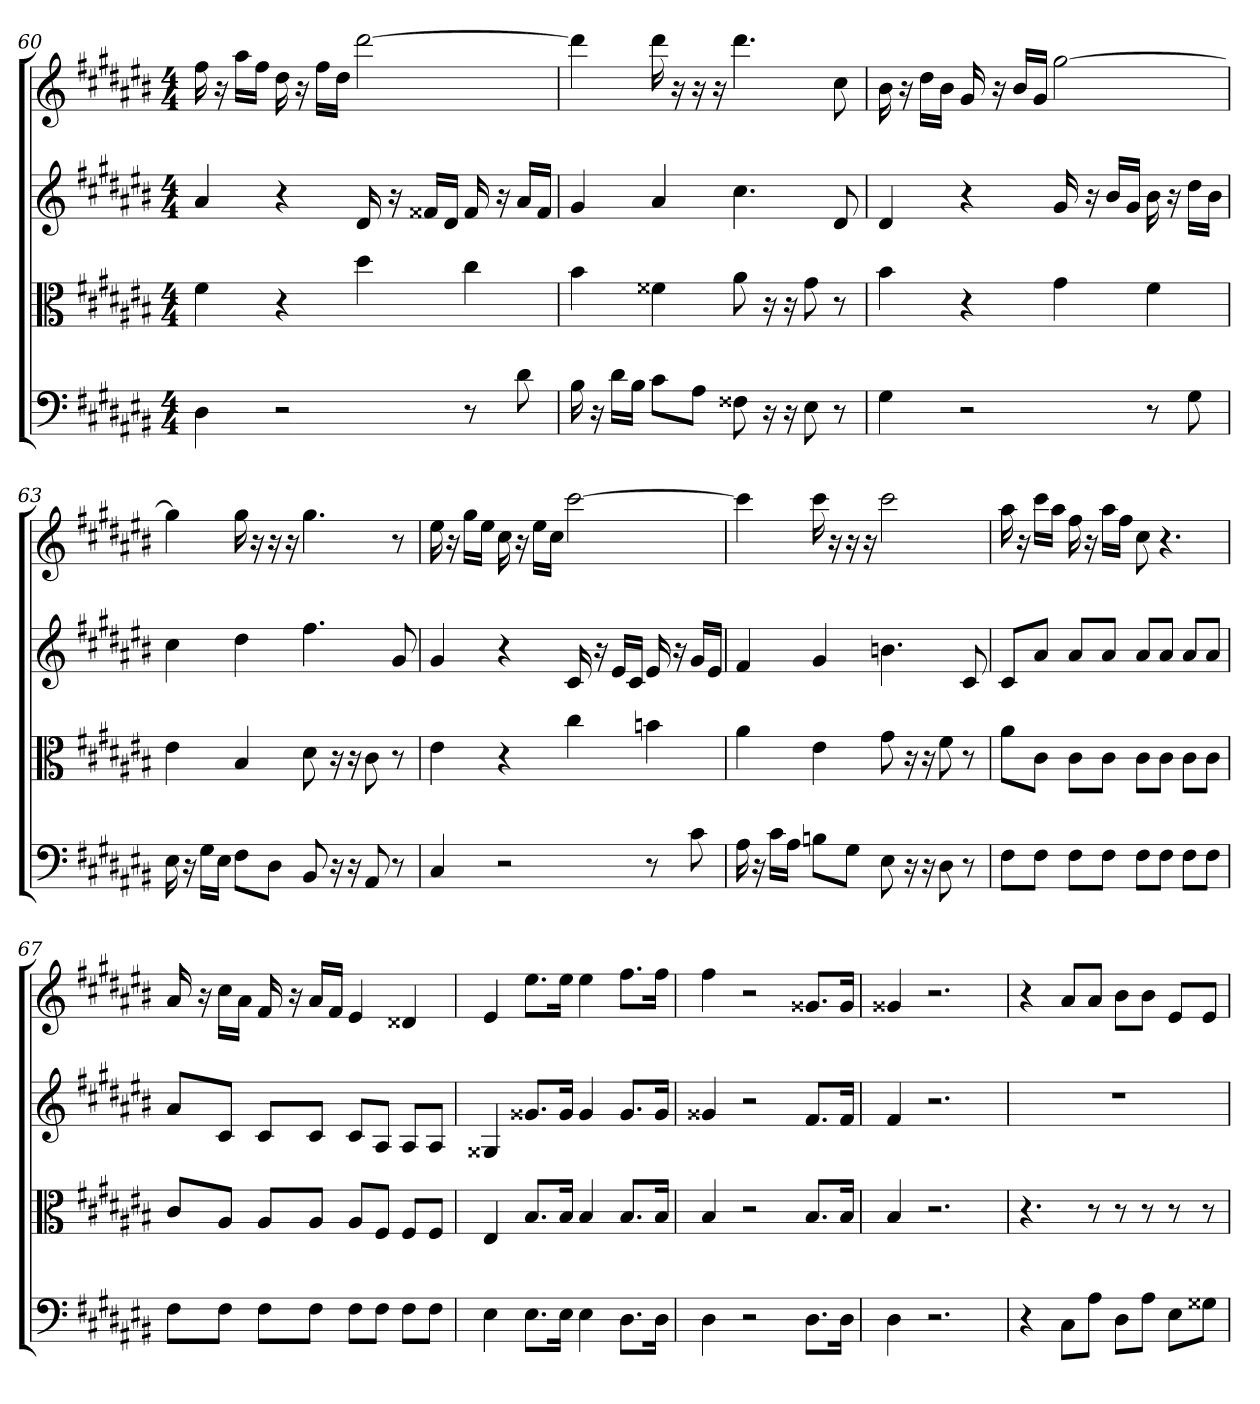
**kern	**kern	**kern	**kern
*part4	*part3	*part2	*part1
*staff4	*staff3	*staff2	*staff1
*clefF4	*clefC3	*clefG2	*clefG2
*k[f#c#g#d#a#e#b#]	*k[f#c#g#d#a#e#b#]	*k[f#c#g#d#a#e#b#]	*k[f#c#g#d#a#e#b#]
*C#:	*C#:	*C#:	*C#:
*M4/4	*M4/4	*M4/4	*M4/4
=60	=60	=60	=60
4D#	4f#	4a#	16ff#
.	.	.	16r
.	.	.	16aa#\LL
.	.	.	16ff#\JJ
2r	4r	4r	16dd#
.	.	.	16r
.	.	.	16ff#\LL
.	.	.	16dd#\JJ
.	4dd#	16d#	[2ddd#
.	.	16r	.
.	.	16f##X/LL	.
.	.	16d#/JJ	.
8r	4cc#	16f##	.
.	.	16r	.
8d#	.	16a#/LL	.
.	.	16f##/JJ	.
=61	=61	=61	=61
16B#	4b#	4g#	4ddd#]
16r	.	.	.
16d#\LL	.	.	.
16B#\JJ	.	.	.
8c#\L	4f##X	4a#	16ddd#
.	.	.	16r
8A#\J	.	.	16r
.	.	.	16r
8F##X	8a#	4.cc#	4.ddd#
16r	16r	.	.
16r	16r	.	.
8E#	8g#	.	.
8r	8r	8d#	8cc#
=62	=62	=62	=62
4G#	4b#	4d#	16b#
.	.	.	16r
.	.	.	16dd#\LL
.	.	.	16b#\JJ
2r	4r	4r	16g#
.	.	.	16r
.	.	.	16b#/LL
.	.	.	16g#/JJ
.	4g#	16g#	[2gg#
.	.	16r	.
.	.	16b#/LL	.
.	.	16g#/JJ	.
8r	4f#	16b#	.
.	.	16r	.
8G#	.	16dd#\LL	.
.	.	16b#\JJ	.
=63	=63	=63	=63
16E#	4e#	4cc#	4gg#]
16r	.	.	.
16G#\LL	.	.	.
16E#\JJ	.	.	.
8F#\L	4B#	4dd#	16gg#
.	.	.	16r
8D#\J	.	.	16r
.	.	.	16r
8BB#	8d#	4.ff#	4.gg#
16r	16r	.	.
16r	16r	.	.
8AA#	8c#	.	.
8r	8r	8g#	8r
=64	=64	=64	=64
4C#	4e#	4g#	16ee#
.	.	.	16r
.	.	.	16gg#\LL
.	.	.	16ee#\JJ
2r	4r	4r	16cc#
.	.	.	16r
.	.	.	16ee#\LL
.	.	.	16cc#\JJ
.	4cc#	16c#	[2ccc#
.	.	16r	.
.	.	16e#/LL	.
.	.	16c#/JJ	.
8r	4bn	16e#	.
.	.	16r	.
8c#	.	16g#/LL	.
.	.	16e#/JJ	.
=65	=65	=65	=65
16A#	4a#	4f#	4ccc#]
16r	.	.	.
16c#\LL	.	.	.
16A#\JJ	.	.	.
8Bn\L	4e#	4g#	16ccc#
.	.	.	16r
8G#\J	.	.	16r
.	.	.	16r
8E#	8g#	4.bn	2ccc#
16r	16r	.	.
16r	16r	.	.
8D#	8f#	.	.
8r	8r	8c#	.
=66	=66	=66	=66
8F#\L	8a#\L	8c#/L	16aa#
.	.	.	16r
8F#\J	8c#\J	8a#/J	16ccc#\LL
.	.	.	16aa#\JJ
8F#\L	8c#\L	8a#/L	16ff#
.	.	.	16r
8F#\J	8c#\J	8a#/J	16aa#\LL
.	.	.	16ff#\JJ
8F#\L	8c#\L	8a#/L	8cc#
8F#\J	8c#\J	8a#/J	4.r
8F#\L	8c#\L	8a#/L	.
8F#\J	8c#\J	8a#/J	.
=67	=67	=67	=67
8F#\L	8c#/L	8a#/L	16a#
.	.	.	16r
8F#\J	8A#/J	8c#/J	16cc#\LL
.	.	.	16a#\JJ
8F#\L	8A#/L	8c#/L	16f#
.	.	.	16r
8F#\J	8A#/J	8c#/J	16a#/LL
.	.	.	16f#/JJ
8F#\L	8A#/L	8c#/L	4e#
8F#\J	8F#/J	8A#/J	.
8F#\L	8F#/L	8A#/L	4d##X
8F#\J	8F#/J	8A#/J	.
=68	=68	=68	=68
4E#	4E#	4G##X	4e#
8.E#\L	8.B#/L	8.g##X/L	8.ee#\L
16E#\Jk	16B#/Jk	16g##/Jk	16ee#\Jk
4E#	4B#	4g##	4ee#
8.D#\L	8.B#/L	8.g##/L	8.ff#\L
16D#\Jk	16B#/Jk	16g##/Jk	16ff#\Jk
=69	=69	=69	=69
4D#	4B#	4g##X	4ff#
2r	2r	2r	2r
8.D#\L	8.B#/L	8.f#/L	8.g##X/L
16D#\Jk	16B#/Jk	16f#/Jk	16g##/Jk
=70	=70	=70	=70
4D#	4B#	4f#	4g##X
2.r	2.r	2.r	2.r
=71	=71	=71	=71
4r	4.r	1r	4r
8C#\L	.	.	8a#/L
8A#\J	8r	.	8a#/J
8D#\L	8r	.	8b#\L
8A#\J	8r	.	8b#\J
8E#\L	8r	.	8e#/L
8G##X\J	8r	.	8e#/J
=	=	=	=
*-	*-	*-	*-
